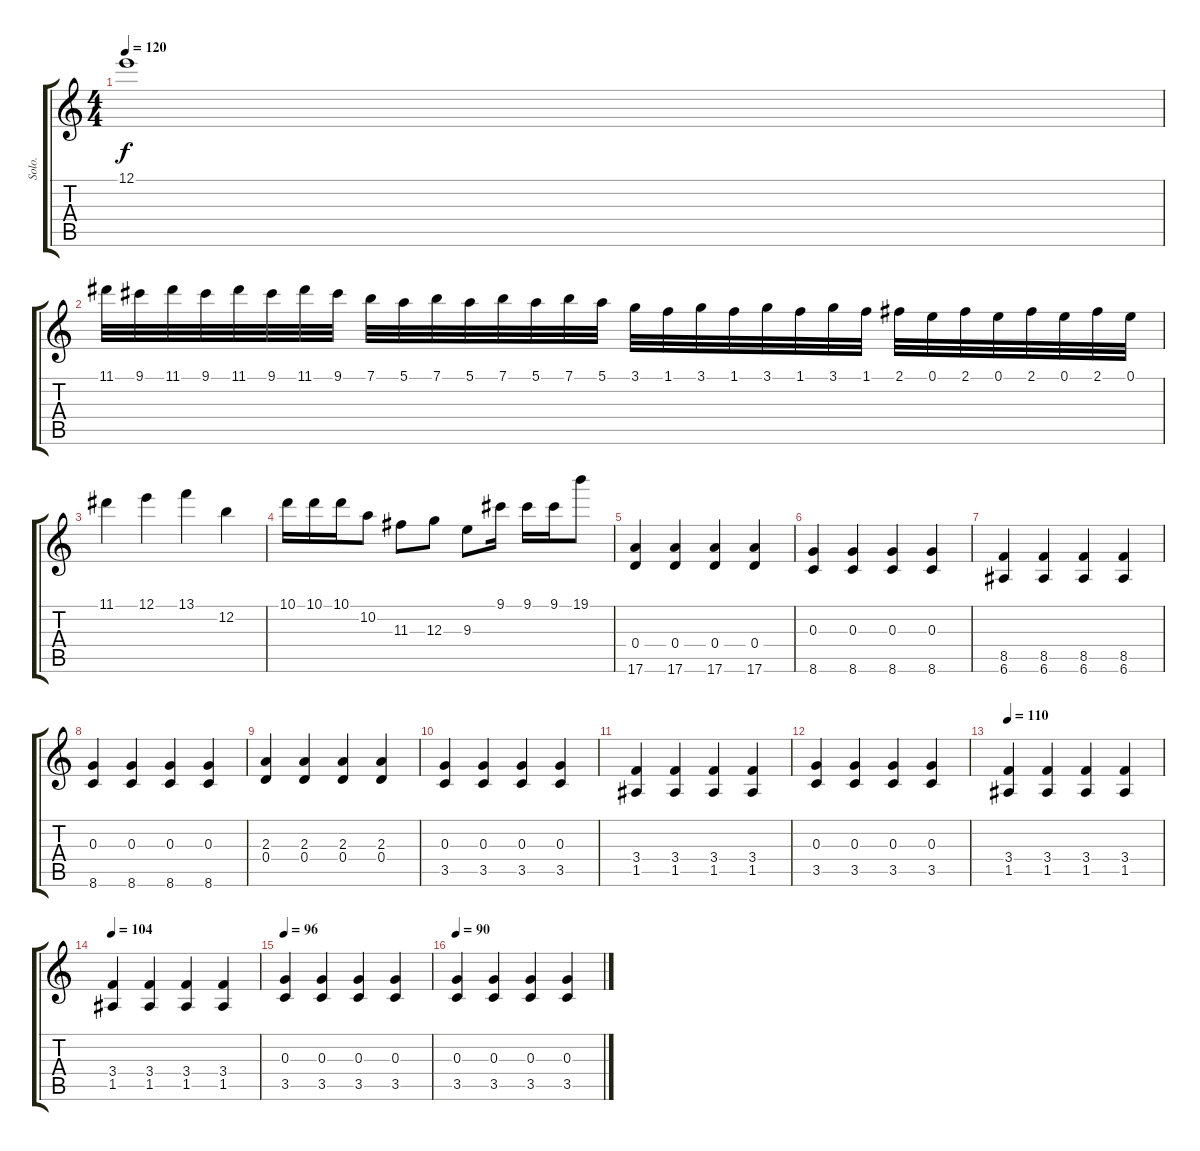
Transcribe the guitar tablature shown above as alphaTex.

\track ("Solo." "Solo.") {instrument distortionguitar}
\staff {score tabs}
\tuning (E4 B3 G3 D3 A2 E2) {hide}
\ts (4 4)
\tempo 120
\clef g2
\ks c
12.1.1{dy f volume 14} |
11.1.32 9.1.32 11.1.32 9.1.32 11.1.32 9.1.32 11.1.32 9.1.32 7.1.32 5.1.32 7.1.32 5.1.32 7.1.32 5.1.32 7.1.32 5.1.32 3.1.32 1.1.32 3.1.32 1.1.32 3.1.32 1.1.32 3.1.32 1.1.32 2.1.32 0.1.32 2.1.32 0.1.32 2.1.32 0.1.32 2.1.32 0.1.32 |
11.1.4 12.1.4 13.1.4 12.2.4 |
10.1.16 10.1.16 10.1.16 10.2.8 11.3.8 12.3.8 9.3.8 9.1.16 9.1.16 9.1.16 19.1.8 |
(0.4 17.6).4{volume 16} (0.4 17.6).4 (0.4 17.6).4 (0.4 17.6).4 |
(0.3 8.6).4 (0.3 8.6).4 (0.3 8.6).4 (0.3 8.6).4 |
(8.5 6.6).4 (8.5 6.6).4 (8.5 6.6).4 (8.5 6.6).4 |
(0.3 8.6).4 (0.3 8.6).4 (0.3 8.6).4 (0.3 8.6).4 |
(2.3 0.4).4{volume 16} (2.3 0.4).4 (2.3 0.4).4 (2.3 0.4).4 |
(0.3 3.5).4 (0.3 3.5).4 (0.3 3.5).4 (0.3 3.5).4 |
(3.4 1.5).4 (3.4 1.5).4 (3.4 1.5).4 (3.4 1.5).4 |
(0.3 3.5).4 (0.3 3.5).4 (0.3 3.5).4 (0.3 3.5).4 |
\tempo 110
(3.4 1.5).4 (3.4 1.5).4 (3.4 1.5).4 (3.4 1.5).4 |
\tempo 104
(3.4 1.5).4 (3.4 1.5).4 (3.4 1.5).4 (3.4 1.5).4 |
\tempo 96
(0.3 3.5).4 (0.3 3.5).4 (0.3 3.5).4 (0.3 3.5).4 |
\tempo 90
(0.3 3.5).4 (0.3 3.5).4 (0.3 3.5).4 (0.3 3.5).4
